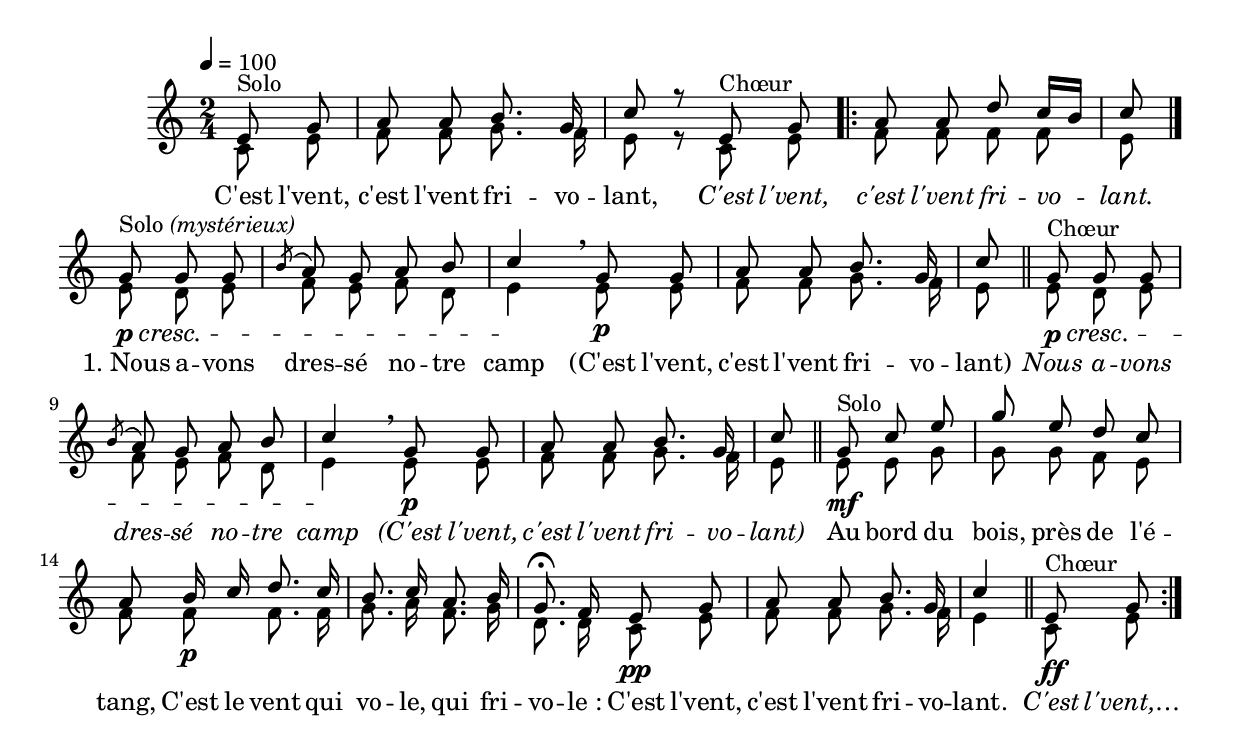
%Compilation:lilypond CEstLeVent.ly
%Apercu:evince CEstLeVent.pdf
%Esclaves:timidity -ia CEstLeVent.midi
\version "2.12.1"
\include "italiano.ly"

\header {
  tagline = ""
  composer = ""
}                                        

MetriqueArmure = {
  \tempo 4=100
  \time 2/4
  \key do \major
}

italique = { \override Score . LyricText #'font-shape = #'italic }

roman = { \override Score . LyricText #'font-shape = #'roman }

MusiqueTheme = \relative do' {
	\partial 4 mi8^Solo sol
	la8 la si8. sol16
	do8 r mi,^Chœur sol
	\repeat volta 2 {
		la la re do16[ si]
		do8 \bar "|."
		sol8\p^\markup{Solo \italic (mystérieux)}\cresc sol sol
		\acciaccatura{si} la8 sol la si
		do4\! \breathe sol8\p sol
		la8 la si8. sol16
		do8 \bar "||"
		sol8\p^\markup{Chœur}\cresc sol sol
		\acciaccatura{si} la8 sol la si
		do4\! \breathe sol8\p sol
		la8 la si8. sol16
		do8 \bar "||"
		sol8\mf^Solo do mi
		sol8 mi re do
		la8 si16\p do re8. do16
		si8. do16 la8. si16
		sol8.\fermata fa16 mi8\pp sol
		la8 la si8. sol16
		do4 \bar "||"
		mi,8\ff^Chœur sol
	}
}

MusiqueAccompagnement = \relative do' {
	do8 mi
	fa fa sol8. fa16
	mi8 r do mi
	fa8 fa fa fa
	mi8 mi re mi
	fa mi fa re
	mi4 mi8 mi
	fa8 fa sol8. fa16
	mi8 mi re mi
	fa8 mi fa re
	mi4 mi8 mi
	fa8 fa sol8. fa16
	mi8 mi mi sol
	sol8 sol fa mi
	fa8 fa fa8. fa16
	sol8. la16 fa8. sol16
	re8. re16 do8 mi
	fa fa sol8. fa16
	mi4 do8 mi
}

Paroles = \lyricmode {
	C'est l'vent, c'est l'vent fri -- vo -- lant,
	\italique C'est l'vent, c'est l'vent fri -- vo -- lant.
	\roman "1. Nous" a -- vons dres -- sé no -- tre camp
	(C'est l'vent, c'est l'vent fri -- vo -- lant)
	\italique Nous a -- vons dres -- sé no -- tre camp
	(C'est l'vent, c'est l'vent fri -- vo -- lant)
	\roman Au bord du bois, près de l'é -- tang,
	C'est le vent qui vo -- le, qui fri -- vo -- le_:
	C'est l'vent, c'est l'vent fri -- vo -- lant.
	\italique C'est l'vent,…
}

\score{
    \new Staff <<
      \set Staff.midiInstrument = "flute"
      \new Voice = "theme" {
	\override Score.PaperColumn #'keep-inside-line = ##t
	\autoBeamOff
	\voiceOne
	\MetriqueArmure
	\MusiqueTheme
      }
      \new Voice = "accompagnement" {
	\autoBeamOff
	\voiceTwo
	\MetriqueArmure
	\MusiqueAccompagnement
      }
      \new Lyrics \lyricsto theme {
	\Paroles
      }                       
    >>
\layout{}
\midi{}
}
